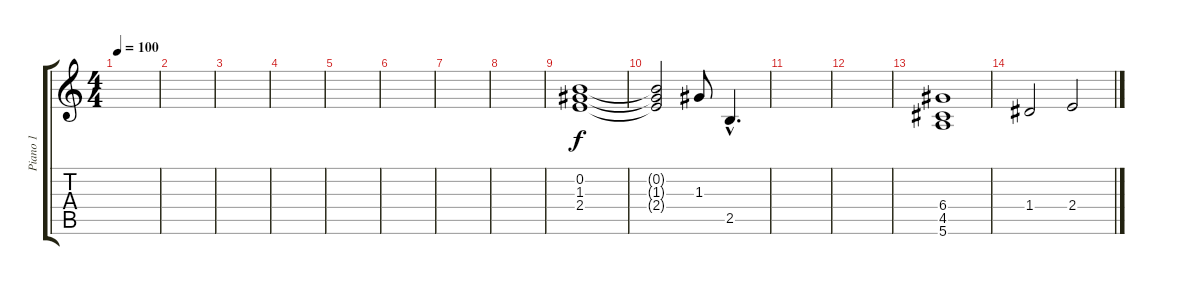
\track ("Piano 1" "Piano 1") {instrument brightacousticpiano}
\staff {score tabs}
\tuning (E5 B4 G4 D4 A3 E3) {hide}
\ts (4 4)
\tempo 100
\clef g2
\ks c
|
|
|
|
|
|
|
|
(0.2 1.3 2.4).1 |
(0.2{t} 1.3{t} 2.4{t}).2 1.3.8 2.5{hac}.4{d} |
|
|
(6.4 4.5 5.6).1 |
1.4.2 2.4.2
